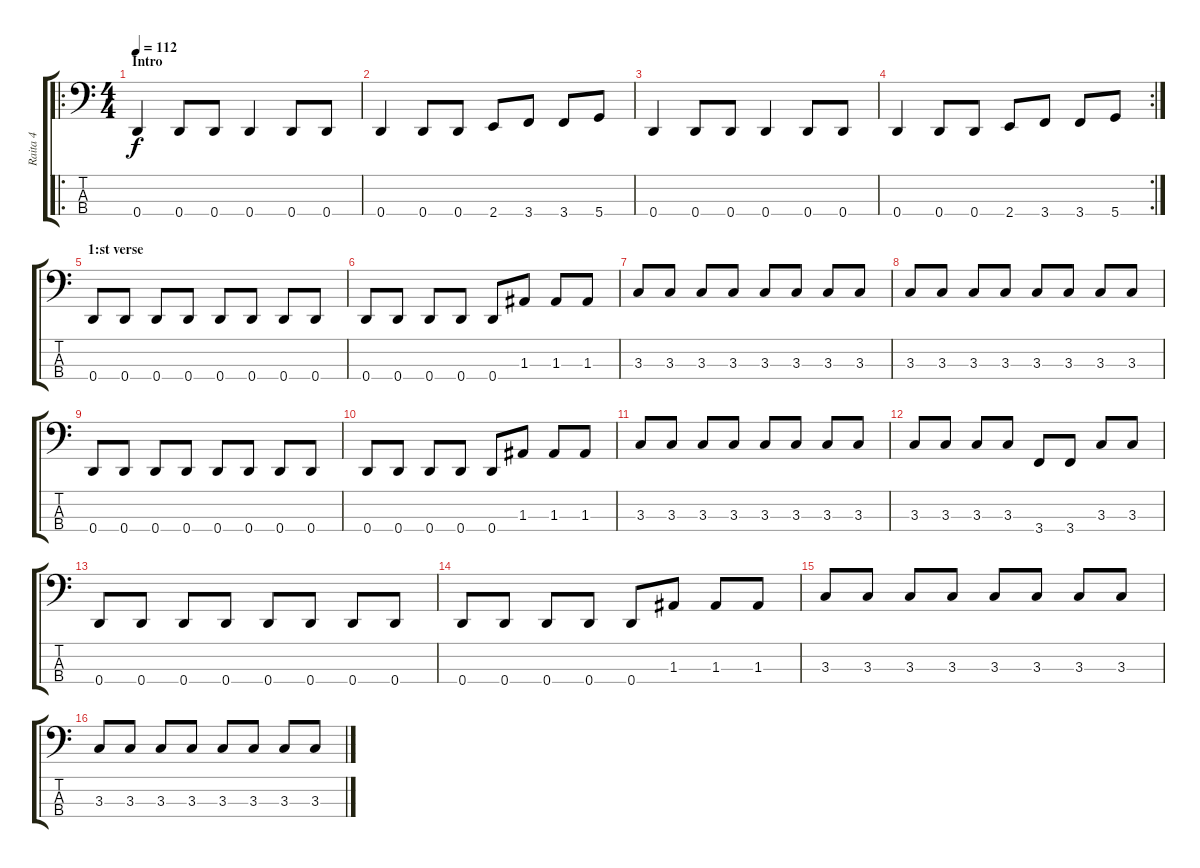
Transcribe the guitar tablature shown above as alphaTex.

\track ("Raita 4" "Raita 4") {instrument electricbassfinger}
\staff {score tabs}
\tuning (G2 D2 A1 D1) {hide}
\ro
\ts (4 4)
\section ("" "Intro")
\tempo 112
\clef f4
\ks c
0.4.4{dy f instrument electricbassfinger} 0.4.8 0.4.8 0.4.4 0.4.8 0.4.8 |
0.4.4 0.4.8 0.4.8 2.4.8 3.4.8 3.4.8 5.4.8 |
0.4.4 0.4.8 0.4.8 0.4.4 0.4.8 0.4.8 |
\rc 2
0.4.4 0.4.8 0.4.8 2.4.8 3.4.8 3.4.8 5.4.8 |
\section ("" "1:st verse")
0.4.8 0.4.8 0.4.8 0.4.8 0.4.8 0.4.8 0.4.8 0.4.8 |
0.4.8 0.4.8 0.4.8 0.4.8 0.4.8 1.3.8 1.3.8 1.3.8 |
3.3.8 3.3.8 3.3.8 3.3.8 3.3.8 3.3.8 3.3.8 3.3.8 |
3.3.8 3.3.8 3.3.8 3.3.8 3.3.8 3.3.8 3.3.8 3.3.8 |
0.4.8 0.4.8 0.4.8 0.4.8 0.4.8 0.4.8 0.4.8 0.4.8 |
0.4.8 0.4.8 0.4.8 0.4.8 0.4.8 1.3.8 1.3.8 1.3.8 |
3.3.8 3.3.8 3.3.8 3.3.8 3.3.8 3.3.8 3.3.8 3.3.8 |
3.3.8 3.3.8 3.3.8 3.3.8 3.4.8 3.4.8 3.3.8 3.3.8 |
0.4.8 0.4.8 0.4.8 0.4.8 0.4.8 0.4.8 0.4.8 0.4.8 |
0.4.8 0.4.8 0.4.8 0.4.8 0.4.8 1.3.8 1.3.8 1.3.8 |
3.3.8 3.3.8 3.3.8 3.3.8 3.3.8 3.3.8 3.3.8 3.3.8 |
3.3.8 3.3.8 3.3.8 3.3.8 3.3.8 3.3.8 3.3.8 3.3.8
